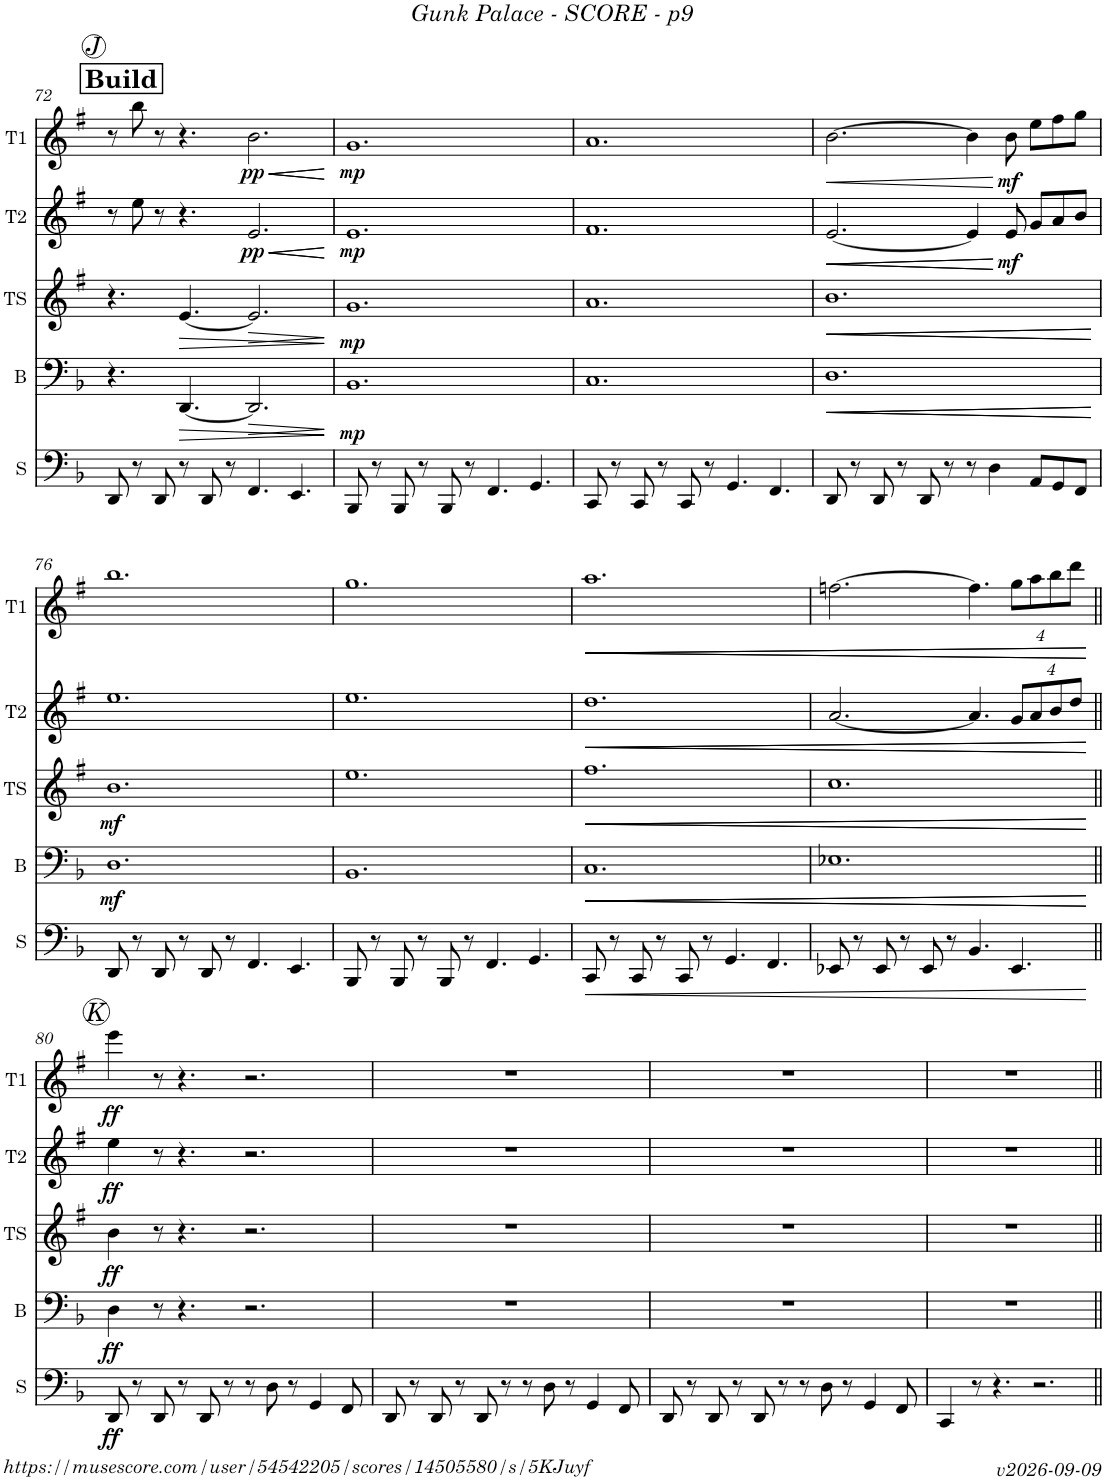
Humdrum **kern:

**kern	**dynam	**kern	**dynam	**kern	**dynam	**kern	**dynam	**kern	**dynam
*part5	*part5	*part4	*part4	*part3	*part3	*part2	*part2	*part1	*part1
*staff5	*staff5	*staff4	*staff4	*staff3	*staff3	*staff2	*staff2	*staff1	*staff1
*I"Sousa	*	*I"Trombone	*	*I"Tenor Sax	*	*I"Trumpet 2	*	*I"Trumpet 1	*
*I'S	*	*	*	*I'TS	*	*I'T2	*	*I'T1	*
!!LO:PB:g=z
*clefF4	*	*clefF4	*	*clefG2	*	*clefG2	*	*clefG2	*
*	*	*	*	*Trd8c14	*	*Trd1c2	*	*Trd1c2	*
*k[b-]	*	*k[b-]	*	*k[f#]	*	*k[f#]	*	*k[f#]	*
*M12/8	*	*M12/8	*	*M12/8	*	*M12/8	*	*M12/8	*
!!LO:REH:place=s1:a:i:enc=circle:fs=14:t=J
!!LO:REH:place=s1:a:B:fs=14:t=Build
=72	=72	=72	=72	=72	=72	=72	=72	=72	=72
8DD/	.	4.r	.	4.r	.	8r	.	8r	.
8r	.	.	.	.	.	8ee\	.	8bb\	.
8DD/	.	.	.	.	.	8r	.	8r	.
!	!	!	!LO:HP:b	!	!LO:HP:b	!	!	!	!
8r	.	[4.DD/	>	[4.e/	>	4.r	.	4.r	.
8DD/	.	.	.	.	.	.	.	.	.
8r	.	.	.	.	.	.	.	.	.
!	!	!	!LO:HP:b	!	!LO:HP:b	!	!LO:HP:b	!	!
!	!	!	!	!	!	!	!LO:HP:n=1:b	!	!LO:HP:b
!	!	!	!	!	!	!	!LO:DY:n=1:b	!	!LO:HP:n=1:b
!	!	!	!	!	!	!	!	!	!LO:DY:n=1:b
4.FF/	.	2.DD/]	>	2.e/]	>	2.e/	< < pp	2.b\	< < pp
4.EE/	.	.	.	.	.	.	.	.	.
.	.	.	] ]	.	] ]	.	[	.	[
=73	=73	=73	=73	=73	=73	=73	=73	=73	=73
!	!	!	!LO:DY:b	!	!LO:DY:b	!	!LO:DY:b	!	!LO:DY:b
8BBB-/	.	1.BB-	mp	1.g	mp	1.e	mp	1.g	mp
8r	.	.	.	.	.	.	.	.	.
8BBB-/	.	.	.	.	.	.	.	.	.
8r	.	.	.	.	.	.	.	.	.
8BBB-/	.	.	.	.	.	.	.	.	.
8r	.	.	.	.	.	.	.	.	.
4.FF/	.	.	.	.	.	.	.	.	.
4.GG/	.	.	.	.	.	.	.	.	.
.	.	.	.	.	.	.	[	.	[
=74	=74	=74	=74	=74	=74	=74	=74	=74	=74
8CC/	.	1.C	.	1.a	.	1.f#	.	1.a	.
8r	.	.	.	.	.	.	.	.	.
8CC/	.	.	.	.	.	.	.	.	.
8r	.	.	.	.	.	.	.	.	.
8CC/	.	.	.	.	.	.	.	.	.
8r	.	.	.	.	.	.	.	.	.
4.GG/	.	.	.	.	.	.	.	.	.
4.FF/	.	.	.	.	.	.	.	.	.
=75	=75	=75	=75	=75	=75	=75	=75	=75	=75
!	!	!	!LO:HP:b	!	!	!	!	!	!
!	!	!	!LO:HP:n=1:b	!	!LO:HP:b	!	!	!	!
!	!	!	!	!	!LO:HP:n=1:b	!	!LO:HP:b	!	!LO:HP:b
8DD/	.	1.D	< <	1.b	< <	[2.e/	<	[2.b\	<
8r	.	.	.	.	.	.	.	.	.
8DD/	.	.	.	.	.	.	.	.	.
8r	.	.	.	.	.	.	.	.	.
8DD/	.	.	.	.	.	.	.	.	.
8r	.	.	.	.	.	.	.	.	.
!	!	!	!	!	!	!	!LO:HP:b	!	!
8r	.	.	.	.	.	4e/]	<	4b\]	.
4D\	.	.	.	.	.	.	.	.	.
!	!	!	!	!	!	!	!LO:DY:n=1:b	!	!LO:DY:n=1:b
.	.	.	.	.	.	8e/	[ [ mf	8b\	[ mf
8AA/L	.	.	.	.	.	8g/L	.	8ee\L	.
8GG/	.	.	.	.	.	8a/	.	8ff#\	.
8FF/J	.	.	.	.	.	8b/J	.	8gg\J	.
.	.	.	[	.	[	.	.	.	.
!!LO:LB:g=z
=76	=76	=76	=76	=76	=76	=76	=76	=76	=76
!	!	!	!LO:DY:b	!	!LO:DY:b	!	!	!	!
8DD/	.	1.D	mf	1.b	mf	1.ee	.	1.bb	.
8r	.	.	.	.	.	.	.	.	.
8DD/	.	.	.	.	.	.	.	.	.
8r	.	.	.	.	.	.	.	.	.
8DD/	.	.	.	.	.	.	.	.	.
8r	.	.	.	.	.	.	.	.	.
4.FF/	.	.	.	.	.	.	.	.	.
4.EE/	.	.	.	.	.	.	.	.	.
.	.	.	[	.	[	.	.	.	.
=77	=77	=77	=77	=77	=77	=77	=77	=77	=77
8BBB-/	.	1.BB-	.	1.ee	.	1.ee	.	1.gg	.
8r	.	.	.	.	.	.	.	.	.
8BBB-/	.	.	.	.	.	.	.	.	.
8r	.	.	.	.	.	.	.	.	.
8BBB-/	.	.	.	.	.	.	.	.	.
8r	.	.	.	.	.	.	.	.	.
4.FF/	.	.	.	.	.	.	.	.	.
4.GG/	.	.	.	.	.	.	.	.	.
=78	=78	=78	=78	=78	=78	=78	=78	=78	=78
!	!LO:HP:b	!	!LO:HP:b	!	!LO:HP:b	!	!LO:HP:b	!	!LO:HP:b
8CC/	<	1.C	<	1.ff#	<	1.dd	<	1.aa	<
8r	.	.	.	.	.	.	.	.	.
8CC/	.	.	.	.	.	.	.	.	.
8r	.	.	.	.	.	.	.	.	.
8CC/	.	.	.	.	.	.	.	.	.
8r	.	.	.	.	.	.	.	.	.
4.GG/	.	.	.	.	.	.	.	.	.
4.FF/	.	.	.	.	.	.	.	.	.
=79	=79	=79	=79	=79	=79	=79	=79	=79	=79
!	!	!	!LO:HP:b	!	!LO:HP:b	!	!LO:HP:b	!	!LO:HP:b
8EE-X/	.	1.E-X	<	1.cc	<	[2.a/	<	[2.ffn\	<
8r	.	.	.	.	.	.	.	.	.
8EE-/	.	.	.	.	.	.	.	.	.
8r	.	.	.	.	.	.	.	.	.
8EE-/	.	.	.	.	.	.	.	.	.
8r	.	.	.	.	.	.	.	.	.
4.BB-/	.	.	.	.	.	4.a/]	.	4.ff\]	.
*	*	*	*	*	*	*Xbrackettup	*	*Xbrackettup	*
4.EE-/	.	.	.	.	.	32%3g/L	.	32%3gg\L	.
.	.	.	.	.	.	32%3a/	.	32%3aa\	.
.	.	.	.	.	.	32%3b/	.	32%3bb\	.
.	.	.	.	.	.	32%3dd/J	.	32%3ddd\J	.
.	[	.	[ [	.	[ [	.	[ [	.	[ [
!!LO:LB:g=z
!!LO:REH:place=s1:a:i:enc=circle:fs=14:t=K
=80||	=80||	=80||	=80||	=80||	=80||	=80||	=80||	=80||	=80||
!	!LO:DY:b	!	!LO:DY:b	!	!LO:DY:b	!	!LO:DY:b	!	!LO:DY:b
8DD/	ff	4D\	ff	4b\	ff	4ee\	ff	4eee\	ff
8r	.	.	.	.	.	.	.	.	.
8DD/	.	8r	.	8r	.	8r	.	8r	.
8r	.	4.r	.	4.r	.	4.r	.	4.r	.
8DD/	.	.	.	.	.	.	.	.	.
8r	.	.	.	.	.	.	.	.	.
8r	.	2.r	.	2.r	.	2.r	.	2.r	.
8D\	.	.	.	.	.	.	.	.	.
8r	.	.	.	.	.	.	.	.	.
4GG/	.	.	.	.	.	.	.	.	.
8FF/	.	.	.	.	.	.	.	.	.
=81	=81	=81	=81	=81	=81	=81	=81	=81	=81
8DD/	.	1.r	.	1.r	.	1.r	.	1.r	.
8r	.	.	.	.	.	.	.	.	.
8DD/	.	.	.	.	.	.	.	.	.
8r	.	.	.	.	.	.	.	.	.
8DD/	.	.	.	.	.	.	.	.	.
8r	.	.	.	.	.	.	.	.	.
8r	.	.	.	.	.	.	.	.	.
8D\	.	.	.	.	.	.	.	.	.
8r	.	.	.	.	.	.	.	.	.
4GG/	.	.	.	.	.	.	.	.	.
8FF/	.	.	.	.	.	.	.	.	.
=82	=82	=82	=82	=82	=82	=82	=82	=82	=82
8DD/	.	1.r	.	1.r	.	1.r	.	1.r	.
8r	.	.	.	.	.	.	.	.	.
8DD/	.	.	.	.	.	.	.	.	.
8r	.	.	.	.	.	.	.	.	.
8DD/	.	.	.	.	.	.	.	.	.
8r	.	.	.	.	.	.	.	.	.
8r	.	.	.	.	.	.	.	.	.
8D\	.	.	.	.	.	.	.	.	.
8r	.	.	.	.	.	.	.	.	.
4GG/	.	.	.	.	.	.	.	.	.
8FF/	.	.	.	.	.	.	.	.	.
=83	=83	=83	=83	=83	=83	=83	=83	=83	=83
4CC/	.	1.r	.	1.r	.	1.r	.	1.r	.
8r	.	.	.	.	.	.	.	.	.
4.r	.	.	.	.	.	.	.	.	.
2.r	.	.	.	.	.	.	.	.	.
=||	=||	=||	=||	=||	=||	=||	=||	=||	=||
*-	*-	*-	*-	*-	*-	*-	*-	*-	*-
